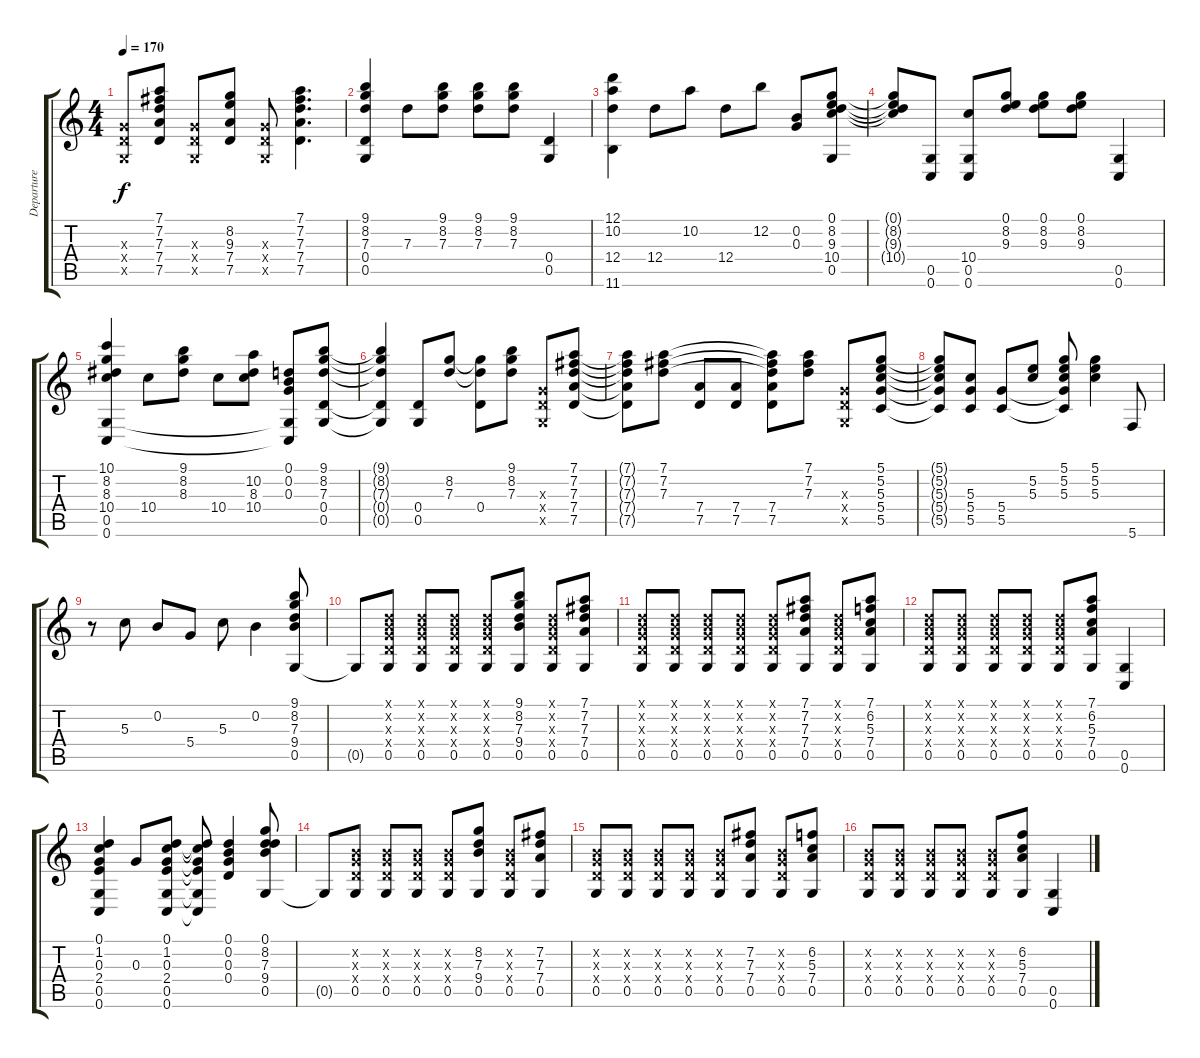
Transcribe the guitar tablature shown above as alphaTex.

\track ("Departure" "Departure") {instrument acousticguitarnylon}
\staff {score tabs}
\tuning (D4 B3 G3 D3 G2 C2) {hide}
\ts (4 4)
\tempo 170
\clef g2
\ks c
(0.3{x} 0.4{x} 0.5{x}).8{dy f} (7.1 7.2 7.3 7.4 7.5).8 (0.3{x} 0.4{x} 0.5{x}).8 (8.2 9.3 7.4 7.5).8 (0.3{x} 0.4{x} 0.5{x}).8 (7.1 7.2 7.3 7.4 7.5).4{d} |
(9.1 8.2 7.3 0.4 0.5).4 7.3.8 (9.1 8.2 7.3).8 (9.1 8.2 7.3).8 (9.1 8.2 7.3).8 (0.4 0.5).4 |
(12.1 10.2 12.4 11.6).4 12.4.8 10.2.8 12.4.8 12.2.8 (0.2 0.3).8 (0.1 8.2 9.3 10.4 0.5).8 |
(0.1{t} 8.2{t} 9.3{t} 10.4{t}).8 (0.5 0.6).8 (10.4 0.5 0.6).8 (0.1 8.2 9.3).8 (0.1 8.2 9.3).8 (0.1 8.2 9.3).8 (0.5 0.6).4 |
(10.1 8.2 8.3 10.4 0.5 0.6).4 10.4.8 (9.1 8.2 8.3).8 10.4.8 (10.2 8.3 10.4).8 (0.1 0.2 0.3 0.5{t} 0.6{t}).8 (9.1 8.2 7.3 0.4 0.5).8 |
(9.1{t} 8.2{t} 7.3{t} 0.4{t} 0.5{t}).4 (0.4 0.5).8 (8.2 7.3).8 (8.2{t} 7.3{t} 0.4).8 (9.1 8.2 7.3).8 (0.3{x} 0.4{x} 0.5{x}).8 (7.1 7.2 7.3 7.4 7.5).8 |
(7.1{t} 7.2{t} 7.3{t} 7.4{t} 7.5{t}).8 (7.1 7.2 7.3).8 (7.4 7.5).8 (7.4 7.5).8 (7.1{t} 7.2{t} 7.3{t} 7.4 7.5).8 (7.1 7.2 7.3).8 (0.3{x} 0.4{x} 0.5{x}).8 (5.1 5.2 5.3 5.4 5.5).8 |
(5.1{t} 5.2{t} 5.3{t} 5.4{t} 5.5{t}).8 (5.3 5.4 5.5).8 (5.4 5.5).8 (5.2 5.3).8 (5.1 5.2 5.3 5.4{t} 5.5{t}).8 (5.1 5.2 5.3).4 5.6.8 |
r.8 5.3.8 0.2.8 5.4.8 5.3.8 0.2.4 (9.1 8.2 7.3 9.4 0.5).8 |
0.5{t}.8 (0.1{x} 0.2{x} 0.3{x} 0.4{x} 0.5).8 (0.1{x} 0.2{x} 0.3{x} 0.4{x} 0.5).8 (0.1{x} 0.2{x} 0.3{x} 0.4{x} 0.5).8 (0.1{x} 0.2{x} 0.3{x} 0.4{x} 0.5).8 (9.1 8.2 7.3 9.4 0.5).8 (0.1{x} 0.2{x} 0.3{x} 0.4{x} 0.5).8 (7.1 7.2 7.3 7.4 0.5).8 |
(0.1{x} 0.2{x} 0.3{x} 0.4{x} 0.5).8 (0.1{x} 0.2{x} 0.3{x} 0.4{x} 0.5).8 (0.1{x} 0.2{x} 0.3{x} 0.4{x} 0.5).8 (0.1{x} 0.2{x} 0.3{x} 0.4{x} 0.5).8 (0.1{x} 0.2{x} 0.3{x} 0.4{x} 0.5).8 (7.1 7.2 7.3 7.4 0.5).8 (0.1{x} 0.2{x} 0.3{x} 0.4{x} 0.5).8 (7.1 6.2 5.3 7.4 0.5).8 |
(0.1{x} 0.2{x} 0.3{x} 0.4{x} 0.5).8 (0.1{x} 0.2{x} 0.3{x} 0.4{x} 0.5).8 (0.1{x} 0.2{x} 0.3{x} 0.4{x} 0.5).8 (0.1{x} 0.2{x} 0.3{x} 0.4{x} 0.5).8 (0.1{x} 0.2{x} 0.3{x} 0.4{x} 0.5).8 (7.1 6.2 5.3 7.4 0.5).8 (0.5 0.6).4 |
(0.1 1.2 0.3 2.4 0.5 0.6).4 0.3.8 (0.1 1.2 0.3 2.4 0.5 0.6).8 (0.1{t} 1.2{t} 0.3{t} 2.4{t} 0.5{t} 0.6{t}).8 (0.1 0.2 0.3 0.4).4 (0.1 8.2 7.3 9.4 0.5).8 |
0.5{t}.8 (0.2{x} 0.3{x} 0.4{x} 0.5).8 (0.2{x} 0.3{x} 0.4{x} 0.5).8 (0.2{x} 0.3{x} 0.4{x} 0.5).8 (0.2{x} 0.3{x} 0.4{x} 0.5).8 (8.2 7.3 9.4 0.5).8 (0.2{x} 0.3{x} 0.4{x} 0.5).8 (7.2 7.3 7.4 0.5).8 |
(0.2{x} 0.3{x} 0.4{x} 0.5).8 (0.2{x} 0.3{x} 0.4{x} 0.5).8 (0.2{x} 0.3{x} 0.4{x} 0.5).8 (0.2{x} 0.3{x} 0.4{x} 0.5).8 (0.2{x} 0.3{x} 0.4{x} 0.5).8 (7.2 7.3 7.4 0.5).8 (0.2{x} 0.3{x} 0.4{x} 0.5).8 (6.2 5.3 7.4 0.5).8 |
(0.2{x} 0.3{x} 0.4{x} 0.5).8 (0.2{x} 0.3{x} 0.4{x} 0.5).8 (0.2{x} 0.3{x} 0.4{x} 0.5).8 (0.2{x} 0.3{x} 0.4{x} 0.5).8 (0.2{x} 0.3{x} 0.4{x} 0.5).8 (6.2 5.3 7.4 0.5).8 (0.5 0.6).4
